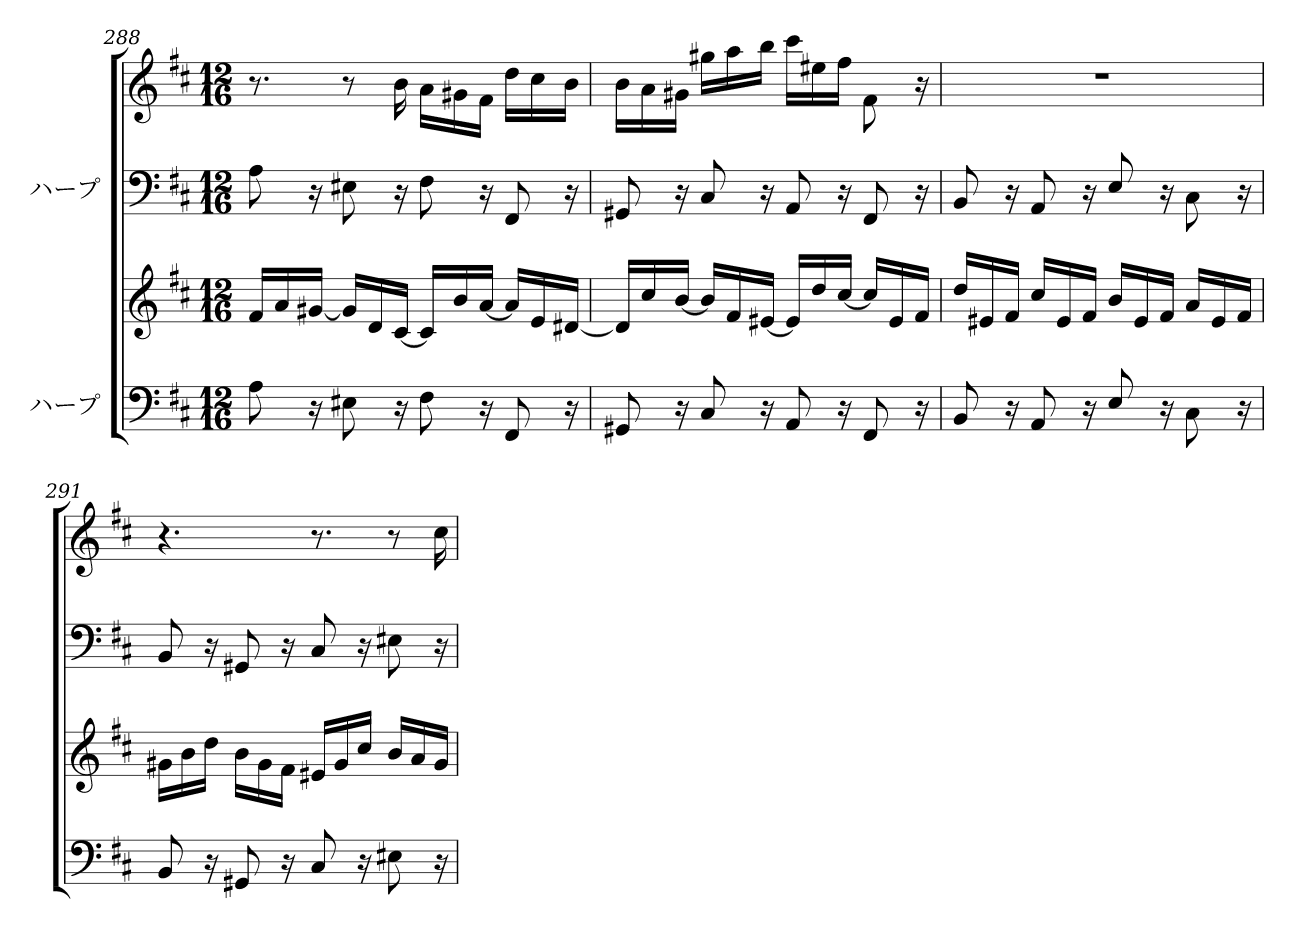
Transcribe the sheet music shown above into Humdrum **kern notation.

**kern	**kern	**kern	**kern
*part2	*part2	*part1	*part1
*staff4	*staff3	*staff2	*staff1
*I"ハープ	*	*I"ハープ	*
!!LO:LB:g=z
*clefF4	*clefG2	*clefF4	*clefG2
*k[f#c#]	*k[f#c#]	*k[f#c#]	*k[f#c#]
*M12/16	*M12/16	*M12/16	*M12/16
=288	=288	=288	=288
8A\	16f#/LL	8A\	8.r
.	16a/	.	.
16r	[16g#X/JJ	16r	.
8E#X\	16g#/LL]	8E#X\	8r
.	16d/	.	.
16r	[16c#/JJ	16r	16b\
8F#\	16c#/LL]	8F#\	16a\LL
.	16b/	.	16g#X\
16r	[16a/JJ	16r	16f#\JJ
8FF#/	16a/LL]	8FF#/	16dd\LL
.	16e/	.	16cc#\
16r	[16d#X/JJ	16r	16b\JJ
=289	=289	=289	=289
8GG#X/	16d#/LL]	8GG#X/	16b\LL
.	16cc#/	.	16a\
16r	[16b/JJ	16r	16g#X\JJ
8C#/	16b/LL]	8C#/	16gg#X\LL
.	16f#/	.	16aa\
16r	[16e#X/JJ	16r	16bb\JJ
8AA/	16e#/LL]	8AA/	16ccc#\LL
.	16dd/	.	16ee#X\
16r	[16cc#/JJ	16r	16ff#\JJ
8FF#/	16cc#/LL]	8FF#/	8f#\
.	16e#/	.	.
16r	16f#/JJ	16r	16r
=290	=290	=290	=290
8BB/	16dd/LL	8BB/	2.r
.	16e#X/	.	.
16r	16f#/JJ	16r	.
8AA/	16cc#/LL	8AA/	.
.	16e#/	.	.
16r	16f#/JJ	16r	.
8E/	16b/LL	8E/	.
.	16e#/	.	.
16r	16f#/JJ	16r	.
8C#\	16a/LL	8C#\	.
.	16e#/	.	.
16r	16f#/JJ	16r	.
!!LO:PB:g=z
=291	=291	=291	=291
8BB/	16g#X\LL	8BB/	4.r
.	16b\	.	.
16r	16dd\JJ	16r	.
8GG#X/	16b\LL	8GG#X/	.
.	16g#\	.	.
16r	16f#\JJ	16r	.
8C#/	16e#X/LL	8C#/	8.r
.	16g#/	.	.
16r	16cc#/JJ	16r	.
8E#X\	16b/LL	8E#X\	8r
.	16a/	.	.
16r	16g#/JJ	16r	16cc#\
=	=	=	=
*-	*-	*-	*-
